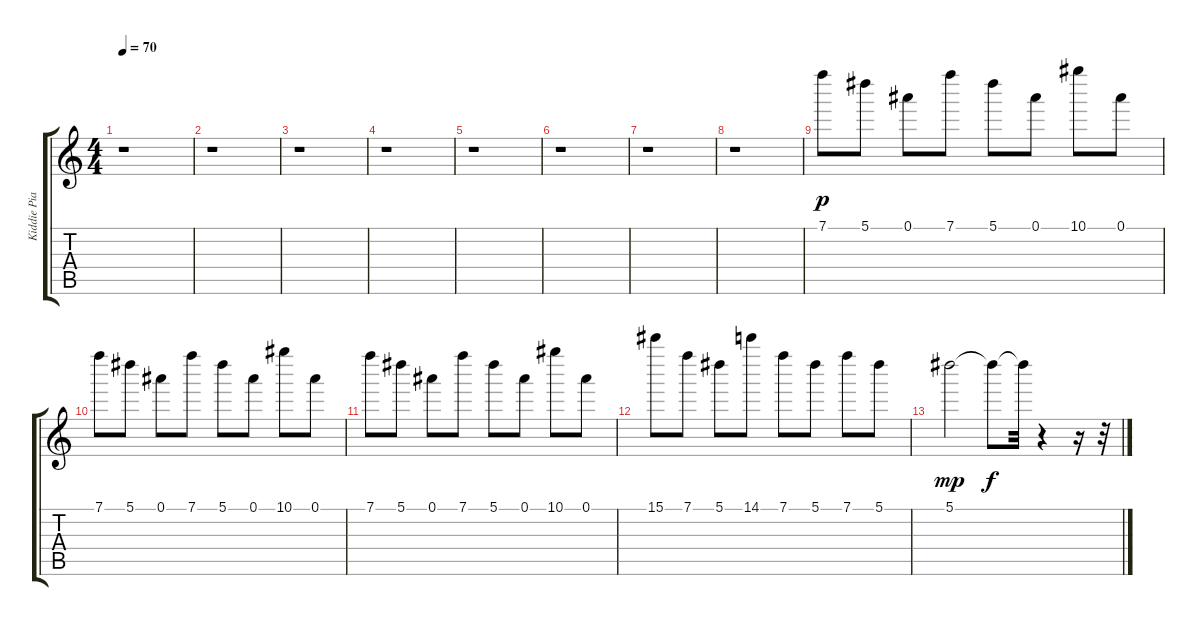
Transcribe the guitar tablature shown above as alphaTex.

\track ("Kiddie Piano" "Kiddie Pia") {instrument electricguitarjazz}
\staff {score tabs}
\tuning (Bb5 B3 G3 D3 A2 D2) {hide}
\ts (4 4)
\tempo 70
\clef g2
\ks c
r.1{dy f} |
r.1 |
r.1 |
r.1 |
r.1 |
r.1 |
r.1 |
r.1 |
7.1.8{dy p} 5.1.8 0.1.8 7.1.8 5.1.8 0.1.8 10.1.8 0.1.8 |
7.1.8 5.1.8 0.1.8 7.1.8 5.1.8 0.1.8 10.1.8 0.1.8 |
7.1.8 5.1.8 0.1.8 7.1.8 5.1.8 0.1.8 10.1.8 0.1.8 |
15.1.8 7.1.8 5.1.8 14.1.8 7.1.8 5.1.8 7.1.8 5.1.8 |
5.1.2{dy mp} 5.1{t}.8{dy f} 5.1{t}.32 r.4 r.16 r.32
